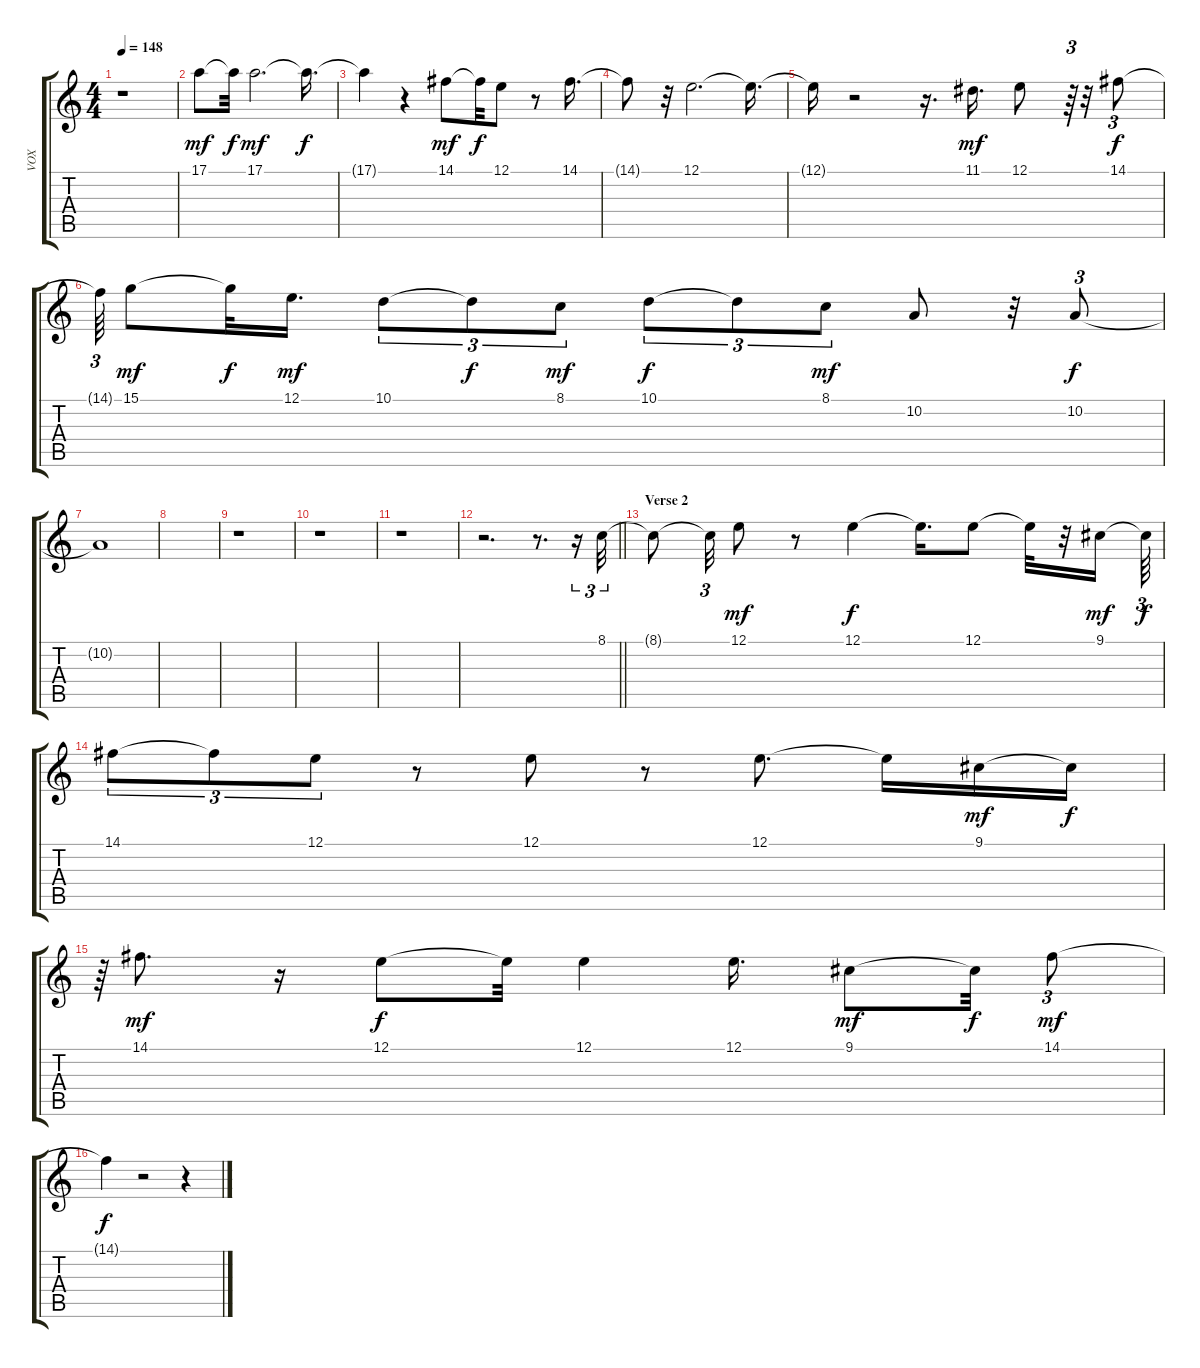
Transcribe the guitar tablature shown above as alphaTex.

\track ("VOX" "VOX") {instrument lead3calliope}
\staff {score tabs}
\tuning (E4 B3 G3 D3 A2 E2) {hide}
\ts (4 4)
\tempo 148
\clef g2
\ks c
r.1{dy f} |
17.1.8{dy mf} 17.1{t}.32{dy f} 17.1.2{d dy mf} 17.1{t}.16{d dy f} |
17.1{t}.4 r.4 14.1.8{dy mf} 14.1{t}.32{dy f} 12.1.8 r.8 14.1.16{d} |
14.1{t}.8 r.32 12.1.2{d} 12.1{t}.16{d} |
12.1{t}.16 r.2 r.16{d} 11.1.16{d dy mf} 12.1.8 r.64{tu (3 2)} r.32 14.1.8{tu (3 2) dy f} |
14.1{t}.64{tu (3 2)} 15.1.8{dy mf} 15.1{t}.32{dy f} 12.1.16{d dy mf} 10.1.8{tu (3 2)} 10.1{t}.8{tu (3 2) dy f} 8.1.8{tu (3 2) dy mf} 10.1.8{tu (3 2) dy f} 10.1{t}.8{tu (3 2)} 8.1.8{tu (3 2) dy mf} 10.2.8 r.32 10.2.8{tu (3 2) dy f} |
10.2{t}.1 |
|
r.1 |
r.1 |
r.1 |
\barLineRight lightlight
r.2{d} r.8{d} r.16{tu (3 2)} 8.1.32{tu (3 2)} |
\section ("" "Verse 2")
8.1{t}.8 8.1{t}.32{tu (3 2)} 12.1.8{dy mf} r.8 12.1.4{dy f} 12.1{t}.16{d} 12.1.8 12.1{t}.32 r.32 9.1.16{dy mf} 9.1{t}.64{tu (3 2) dy f} |
14.1.8{tu (3 2)} 14.1{t}.8{tu (3 2)} 12.1.8{tu (3 2)} r.8 12.1.8 r.8 12.1.8{d} 12.1{t}.16 9.1.16{dy mf} 9.1{t}.16{dy f} |
r.64{tu (3 2)} 14.1.8{d dy mf} r.16 12.1.8{dy f} 12.1{t}.32 12.1.4 12.1.16{d} 9.1.8{dy mf} 9.1{t}.32{dy f} 14.1.8{tu (3 2) dy mf} |
14.1{t}.4{dy f} r.2 r.4
